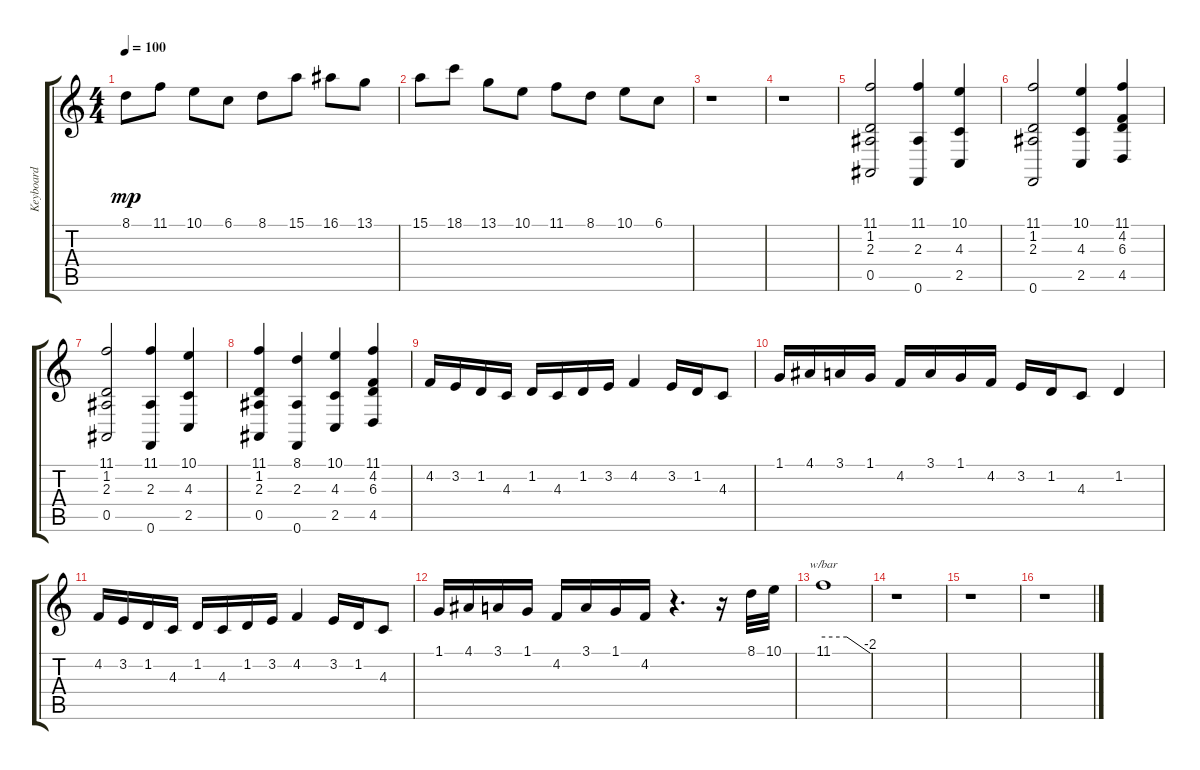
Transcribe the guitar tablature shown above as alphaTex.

\track ("Keyboard" "Keyboard") {instrument lead1square}
\staff {score tabs}
\tuning (Gb4 Db4 Ab3 Eb3 Bb2 F2) {hide}
\ts (4 4)
\tempo 100
\clef g2
\ks c
8.1.8{dy mp} 11.1.8 10.1.8 6.1.8 8.1.8 15.1.8 16.1.8 13.1.8 |
15.1.8 18.1.8 13.1.8 10.1.8 11.1.8 8.1.8 10.1.8 6.1.8 |
r.1 |
r.1 |
(11.1 1.2 2.3 0.5).2 (11.1 2.3 0.6).4 (10.1 4.3 2.5).4 |
(11.1 1.2 2.3 0.6).2 (10.1 4.3 2.5).4 (11.1 4.2 6.3 4.5).4 |
(11.1 1.2 2.3 0.5).2 (11.1 2.3 0.6).4 (10.1 4.3 2.5).4 |
(11.1 1.2 2.3 0.5).4 (8.1 2.3 0.6).4 (10.1 4.3 2.5).4 (11.1 4.2 6.3 4.5).4 |
4.2.16 3.2.16 1.2.16 4.3.16 1.2.16 4.3.16 1.2.16 3.2.16 4.2.4 3.2.16 1.2.16 4.3.8 |
1.1.16 4.1.16 3.1.16 1.1.16 4.2.16 3.1.16 1.1.16 4.2.16 3.2.16 1.2.16 4.3.8 1.2.4 |
4.2.16 3.2.16 1.2.16 4.3.16 1.2.16 4.3.16 1.2.16 3.2.16 4.2.4 3.2.16 1.2.16 4.3.8 |
1.1.16 4.1.16 3.1.16 1.1.16 4.2.16 3.1.16 1.1.16 4.2.16 r.4{d} r.16 8.1.32 10.1.32 |
11.1.1{tbe (custom default 0 0 30 0 60 -8)} |
r.1 |
r.1 |
r.1
